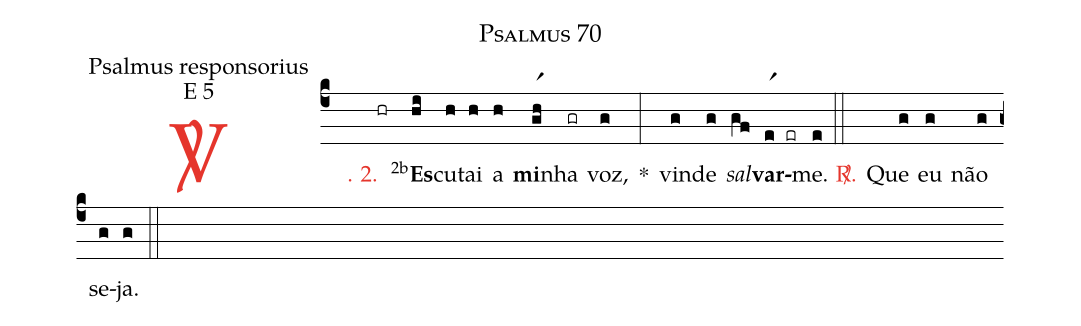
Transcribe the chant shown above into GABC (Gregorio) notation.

name: Psalmus 70;
office-part: Psalmus responsorius;
mode: E 5;
%%
(c4)

<c><sp>V/</sp>. 2.</c>() (hr)<v>\VSup{2b}</v><b>Es</b>(hi)cu(h)tai(h) a(h) <b>mi</b>(gr1h)nha(gr) voz,(g) *(:) vin(g)de(g) <i>sal</i>(gf)<b>var-</b>(er1 er)me.(e) (::)

<nlba><c><sp>R/</sp>.</c>() Que</nlba>(g) eu(g) não(g) se(g)ja.(g) (::)
